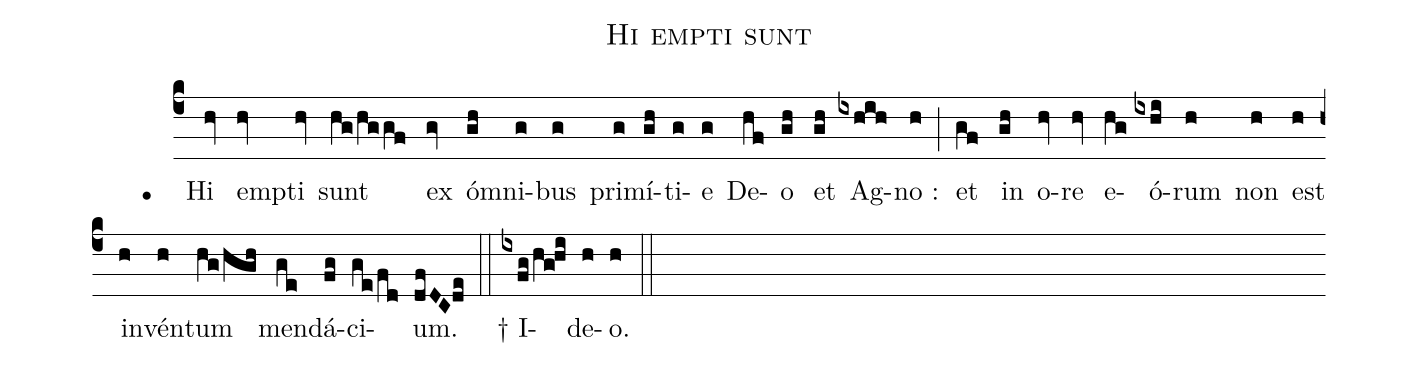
name: Hi empti sunt;
%%
(c4) <sp>℣.</sp> Hi(hv) emp(hv)ti(hv) sunt(hg/hggf) ex(gv) óm(gh)ni(g)bus(g) pri(g)mí(gh)ti(g)e(g) De(hf)o(gh) et(gh) Ag(ixhih)no :(h) (;)
et(gf) in(gh) o(hv)re(hv) e(hg)ó(ixhi)rum(h) non(h) est(h) in(h)vén(h)tum(hg/hgh) men(ge)dá(fg)ci(ge/fd)um.(dfDC/0de) (::)

<sp>†</sp> I(ixfg/hg!hi)de(h)o.(h) (::)
